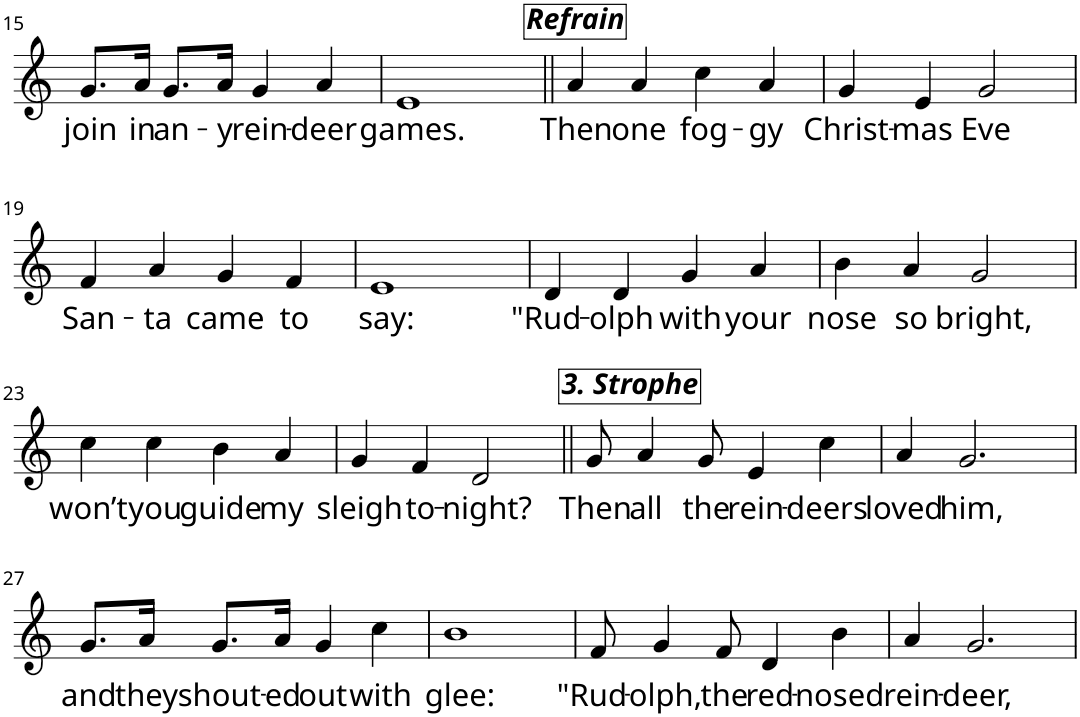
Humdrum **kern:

**kern	**text
*part1	*part1
*staff1	*staff1
*I"[Voice]	*
*I'V	*
!!LO:PB:g=z
*clefG2	*
*k[]	*
*M4/4	*
=15	=15
!	!LO:LY:b
8.g/L	join
!	!LO:LY:b
16a/Jk	in
!	!LO:LY:b
8.g/L	an-
!	!LO:LY:b
16a/Jk	-y
!	!LO:LY:b
4g/	rein-
!	!LO:LY:b
4a/	-deer
=16	=16
!	!LO:LY:b
1e	games.
=17||	=17||
!LO:TX:a:Bi:t=Refrain	!
!	!LO:LY:b
4a/	Then
!	!LO:LY:b
4a/	one
!	!LO:LY:b
4cc\	fog-
!	!LO:LY:b
4a/	-gy
=18	=18
!	!LO:LY:b
4g/	Christ-
!	!LO:LY:b
4e/	-mas
!	!LO:LY:b
2g/	Eve
!!LO:LB:g=z
=19	=19
!	!LO:LY:b
4f/	San-
!	!LO:LY:b
4a/	-ta
!	!LO:LY:b
4g/	came
!	!LO:LY:b
4f/	to
=20	=20
!	!LO:LY:b
1e	say:
=21	=21
!	!LO:LY:b
4d/	"Rud-
!	!LO:LY:b
4d/	-olph
!	!LO:LY:b
4g/	with
!	!LO:LY:b
4a/	your
=22	=22
!	!LO:LY:b
4b\	nose
!	!LO:LY:b
4a/	so
!	!LO:LY:b
2g/	bright,
!!LO:LB:g=z
=23	=23
!	!LO:LY:b
4cc\	won’t
!	!LO:LY:b
4cc\	you
!	!LO:LY:b
4b\	guide
!	!LO:LY:b
4a/	my
=24	=24
!	!LO:LY:b
4g/	sleigh
!	!LO:LY:b
4f/	to-
!	!LO:LY:b
2d/	-night?
=25||	=25||
!LO:TX:a:Bi:t=3. Strophe	!
!	!LO:LY:b
8g/	Then
!	!LO:LY:b
4a/	all
!	!LO:LY:b
8g/	the
!	!LO:LY:b
4e/	rein-
!	!LO:LY:b
4cc\	-deers
=26	=26
!	!LO:LY:b
4a/	loved
!	!LO:LY:b
2.g/	him,
!!LO:LB:g=z
=27	=27
!	!LO:LY:b
8.g/L	and
!	!LO:LY:b
16a/Jk	they
!	!LO:LY:b
8.g/L	shout-
!	!LO:LY:b
16a/Jk	-ed
!	!LO:LY:b
4g/	out
!	!LO:LY:b
4cc\	with
=28	=28
!	!LO:LY:b
1b	glee:
=29	=29
!	!LO:LY:b
8f/	"Rud-
!	!LO:LY:b
4g/	-olph,
!	!LO:LY:b
8f/	the
!	!LO:LY:b
4d/	red-
!	!LO:LY:b
4b\	-nosed
=30	=30
!	!LO:LY:b
4a/	rein-
!	!LO:LY:b
2.g/	-deer,
=	=
*-	*-
